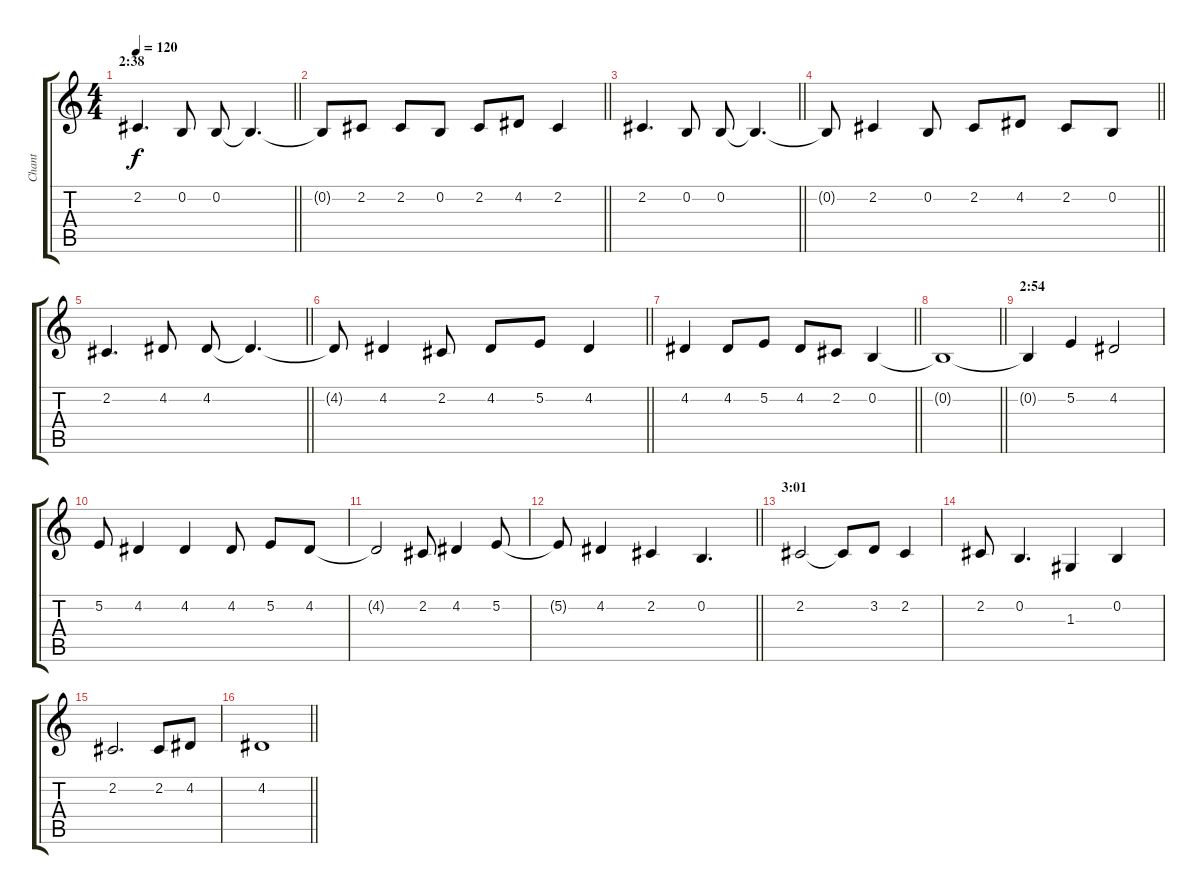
\track ("Chant" "Chant") {instrument violin}
\staff {score tabs}
\tuning (E4 B3 G3 D3 A2 E2) {hide}
\ts (4 4)
\section ("" "2:38")
\tempo 120
\clef g2
\barLineRight lightlight
\ks c
2.2.4{d dy f} 0.2.8 0.2.8 0.2{t}.4{d} |
\barLineRight lightlight
0.2{t}.8 2.2.8 2.2.8 0.2.8 2.2.8 4.2.8 2.2.4 |
\barLineRight lightlight
2.2.4{d} 0.2.8 0.2.8 0.2{t}.4{d} |
\barLineRight lightlight
0.2{t}.8 2.2.4 0.2.8 2.2.8 4.2.8 2.2.8 0.2.8 |
\barLineRight lightlight
2.2.4{d} 4.2.8 4.2.8 4.2{t}.4{d} |
\barLineRight lightlight
4.2{t}.8 4.2.4 2.2.8 4.2.8 5.2.8 4.2.4 |
\barLineRight lightlight
4.2.4 4.2.8 5.2.8 4.2.8 2.2.8 0.2.4 |
\barLineRight lightlight
0.2{t}.1 |
\section ("" "2:54")
0.2{t}.4 5.2.4 4.2.2 |
5.2.8 4.2.4 4.2.4 4.2.8 5.2.8 4.2.8 |
4.2{t}.2 2.2.8 4.2.4 5.2.8 |
\barLineRight lightlight
5.2{t}.8 4.2.4 2.2.4 0.2.4{d} |
\section ("" "3:01")
2.2.2 2.2{t}.8 3.2.8 2.2.4 |
2.2.8 0.2.4{d} 1.3.4 0.2.4 |
2.2.2{d} 2.2.8 4.2.8 |
\barLineRight lightlight
4.2.1
